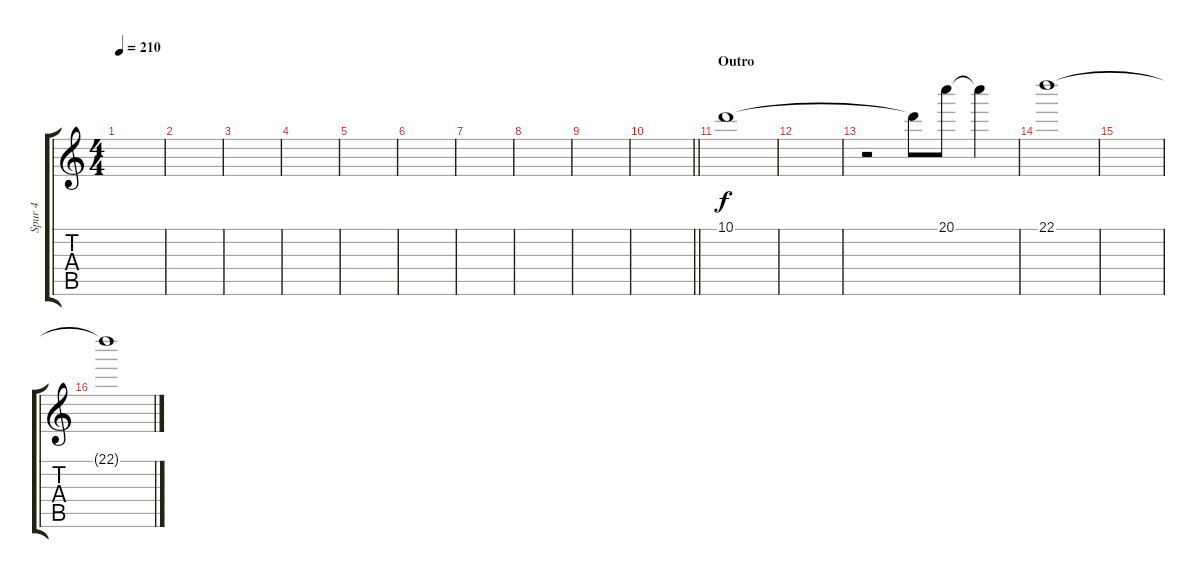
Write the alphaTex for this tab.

\track ("Spur 4" "Spur 4") {instrument distortionguitar}
\staff {score tabs}
\tuning (E4 B3 G3 D3 A2 D2) {hide}
\ts (4 4)
\tempo 210
\clef g2
\ks c
|
|
|
|
|
|
|
|
|
\barLineRight lightlight
|
\section ("" "Outro")
10.1.1 |
|
r.2 10.1{t}.8 20.1.8 20.1{t}.4 |
22.1.1 |
|
22.1{t}.1
